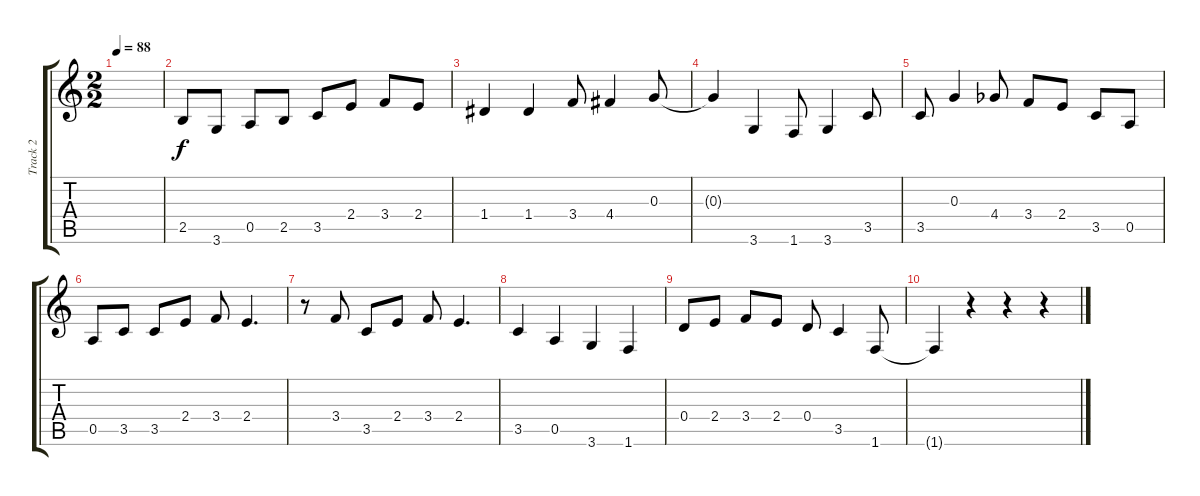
\track ("Track 2" "Track 2") {instrument acousticguitarnylon}
\staff {score tabs}
\tuning (E4 B3 G3 D3 A2 E2) {hide}
\ts (2 2)
\tempo 88
\clef g2
\ks aminor
|
2.5.8 3.6.8 0.5.8 2.5.8 3.5.8 2.4.8 3.4.8 2.4.8 |
1.4.4 1.4.4 3.4.8 4.4.4 0.3.8 |
0.3{t}.4 3.6.4 1.6.8 3.6.4 3.5.8 |
3.5.8 0.3.4 4.4{acc b}.8 3.4.8 2.4.8 3.5.8 0.5.8 |
0.5.8 3.5.8 3.5.8 2.4.8 3.4.8 2.4.4{d} |
r.8 3.4.8 3.5.8 2.4.8 3.4.8 2.4.4{d} |
3.5.4 0.5.4 3.6.4 1.6.4 |
0.4.8 2.4.8 3.4.8 2.4.8 0.4.8 3.5.4 1.6.8 |
1.6{t}.4 r.4 r.4 r.4
